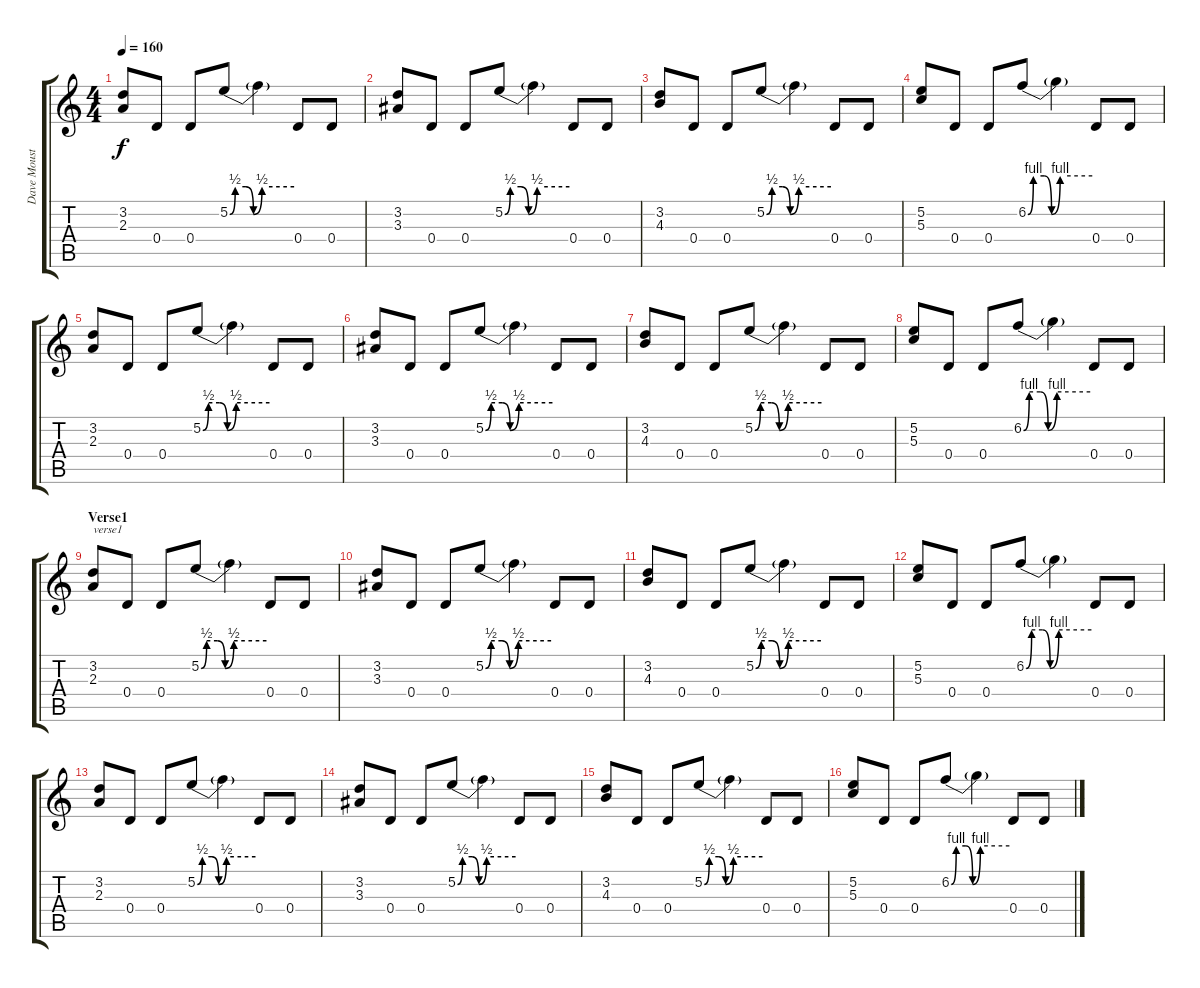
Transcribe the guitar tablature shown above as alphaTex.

\track ("Dave Moustaine" "Dave Moust") {instrument distortionguitar}
\staff {score tabs}
\tuning (E4 B3 G3 D3 A2 E2) {hide}
\ts (4 4)
\tempo 160
\clef g2
\ks c
(3.2 2.3).8{dy f} 0.4.8 0.4.8 5.2{be (custom 0 0 5 2 15 2 22 0 30 2 60 2)}.8 5.2{t}.4 0.4.8 0.4.8 |
(3.2 3.3).8 0.4.8 0.4.8 5.2{be (custom 0 0 5 2 15 2 22 0 30 2 60 2)}.8 5.2{t}.4 0.4.8 0.4.8 |
(3.2 4.3).8 0.4.8 0.4.8 5.2{be (custom 0 0 5 2 15 2 22 0 30 2 60 2)}.8 5.2{t}.4 0.4.8 0.4.8 |
(5.2 5.3).8 0.4.8 0.4.8 6.2{be (custom 0 0 5 4 15 4 22 0 30 4 60 4)}.8 6.2{t}.4 0.4.8 0.4.8 |
(3.2 2.3).8 0.4.8 0.4.8 5.2{be (custom 0 0 5 2 15 2 22 0 30 2 60 2)}.8 5.2{t}.4 0.4.8 0.4.8 |
(3.2 3.3).8 0.4.8 0.4.8 5.2{be (custom 0 0 5 2 15 2 22 0 30 2 60 2)}.8 5.2{t}.4 0.4.8 0.4.8 |
(3.2 4.3).8 0.4.8 0.4.8 5.2{be (custom 0 0 5 2 15 2 22 0 30 2 60 2)}.8 5.2{t}.4 0.4.8 0.4.8 |
(5.2 5.3).8 0.4.8 0.4.8 6.2{be (custom 0 0 5 4 15 4 22 0 30 4 60 4)}.8 6.2{t}.4 0.4.8 0.4.8 |
\section ("" "Verse1")
(3.2 2.3).8{txt "verse1"} 0.4.8 0.4.8 5.2{be (custom 0 0 5 2 15 2 22 0 30 2 60 2)}.8 5.2{t}.4 0.4.8 0.4.8 |
(3.2 3.3).8 0.4.8 0.4.8 5.2{be (custom 0 0 5 2 15 2 22 0 30 2 60 2)}.8 5.2{t}.4 0.4.8 0.4.8 |
(3.2 4.3).8 0.4.8 0.4.8 5.2{be (custom 0 0 5 2 15 2 22 0 30 2 60 2)}.8 5.2{t}.4 0.4.8 0.4.8 |
(5.2 5.3).8 0.4.8 0.4.8 6.2{be (custom 0 0 5 4 15 4 22 0 30 4 60 4)}.8 6.2{t}.4 0.4.8 0.4.8 |
(3.2 2.3).8 0.4.8 0.4.8 5.2{be (custom 0 0 5 2 15 2 22 0 30 2 60 2)}.8 5.2{t}.4 0.4.8 0.4.8 |
(3.2 3.3).8 0.4.8 0.4.8 5.2{be (custom 0 0 5 2 15 2 22 0 30 2 60 2)}.8 5.2{t}.4 0.4.8 0.4.8 |
(3.2 4.3).8 0.4.8 0.4.8 5.2{be (custom 0 0 5 2 15 2 22 0 30 2 60 2)}.8 5.2{t}.4 0.4.8 0.4.8 |
(5.2 5.3).8 0.4.8 0.4.8 6.2{be (custom 0 0 5 4 15 4 22 0 30 4 60 4)}.8 6.2{t}.4 0.4.8 0.4.8
